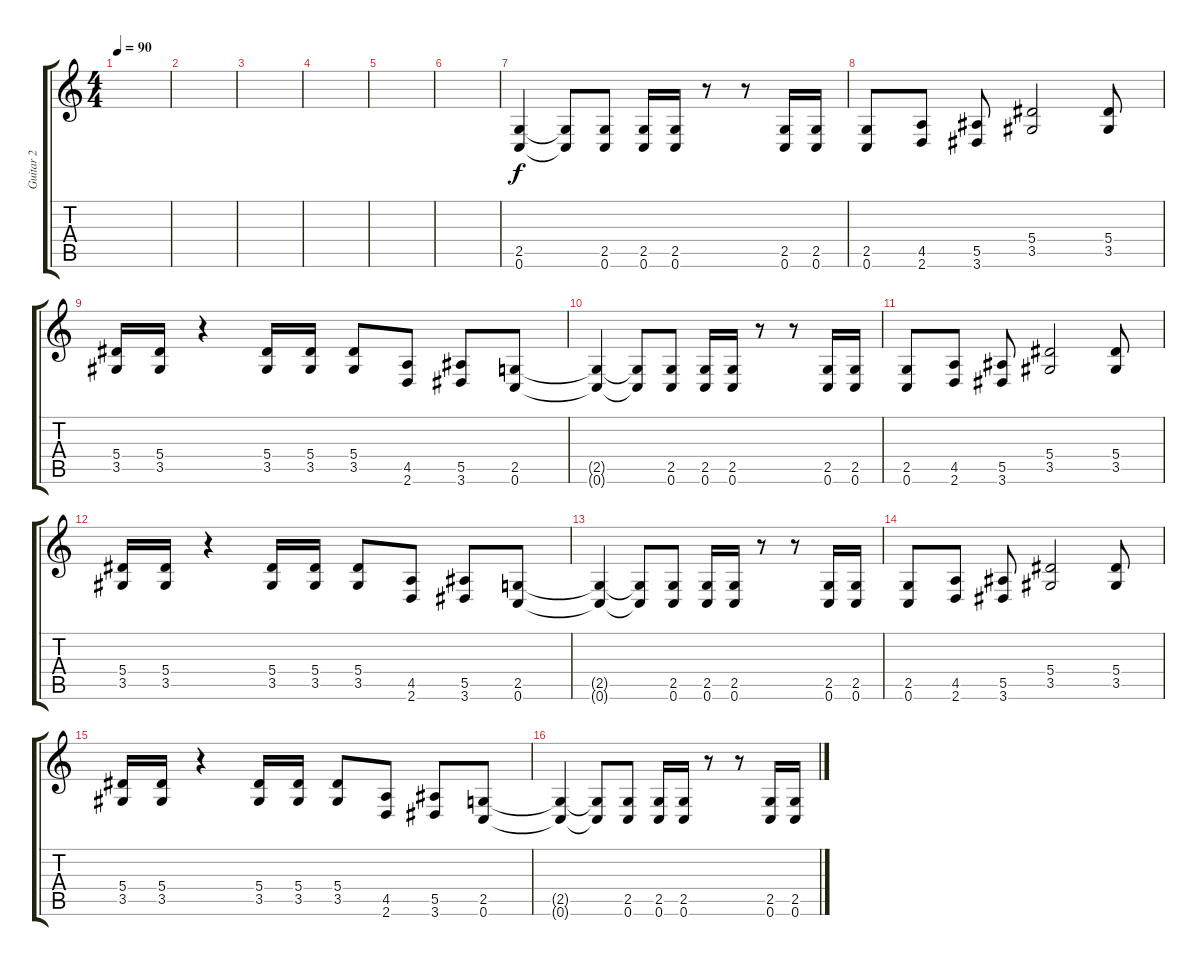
\track ("Guitar 2" "Guitar 2") {instrument distortionguitar}
\staff {score tabs}
\tuning (C4 G3 Eb3 Bb2 F2 C2) {hide}
\ts (4 4)
\tempo 90
\clef g2
\ks c
|
|
|
|
|
|
(2.5 0.6).4 (2.5{t} 0.6{t}).8 (2.5 0.6).8 (2.5 0.6).16 (2.5 0.6).16 r.8 r.8 (2.5 0.6).16 (2.5 0.6).16 |
(2.5 0.6).8 (4.5 2.6).8 (5.5 3.6).8 (5.4 3.5).2 (5.4 3.5).8 |
(5.4 3.5).16 (5.4 3.5).16 r.4 (5.4 3.5).16 (5.4 3.5).16 (5.4 3.5).8 (4.5 2.6).8 (5.5 3.6).8 (2.5 0.6).8 |
(2.5{t} 0.6{t}).4 (2.5{t} 0.6{t}).8 (2.5 0.6).8 (2.5 0.6).16 (2.5 0.6).16 r.8 r.8 (2.5 0.6).16 (2.5 0.6).16 |
(2.5 0.6).8 (4.5 2.6).8 (5.5 3.6).8 (5.4 3.5).2 (5.4 3.5).8 |
(5.4 3.5).16 (5.4 3.5).16 r.4 (5.4 3.5).16 (5.4 3.5).16 (5.4 3.5).8 (4.5 2.6).8 (5.5 3.6).8 (2.5 0.6).8 |
(2.5{t} 0.6{t}).4 (2.5{t} 0.6{t}).8 (2.5 0.6).8 (2.5 0.6).16 (2.5 0.6).16 r.8 r.8 (2.5 0.6).16 (2.5 0.6).16 |
(2.5 0.6).8 (4.5 2.6).8 (5.5 3.6).8 (5.4 3.5).2 (5.4 3.5).8 |
(5.4 3.5).16 (5.4 3.5).16 r.4 (5.4 3.5).16 (5.4 3.5).16 (5.4 3.5).8 (4.5 2.6).8 (5.5 3.6).8 (2.5 0.6).8 |
(2.5{t} 0.6{t}).4 (2.5{t} 0.6{t}).8 (2.5 0.6).8 (2.5 0.6).16 (2.5 0.6).16 r.8 r.8 (2.5 0.6).16 (2.5 0.6).16
